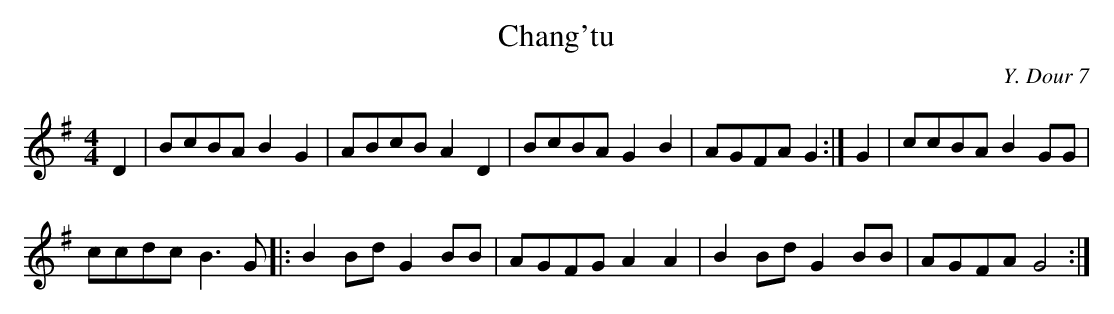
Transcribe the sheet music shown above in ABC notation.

X:1
T:Chang'tu
C:Y. Dour 7
M:4/4
L:1/8
K:G
D2|BcBA B2G2|ABcB A2 D2|BcBA G2 B2|\
AGFA G2:|G2|ccBA B2 GG|
ccdc B3G|:B2 Bd G2 BB|AGFG A2 A2|\
B2 Bd G2 BB|AGFA G4:|
